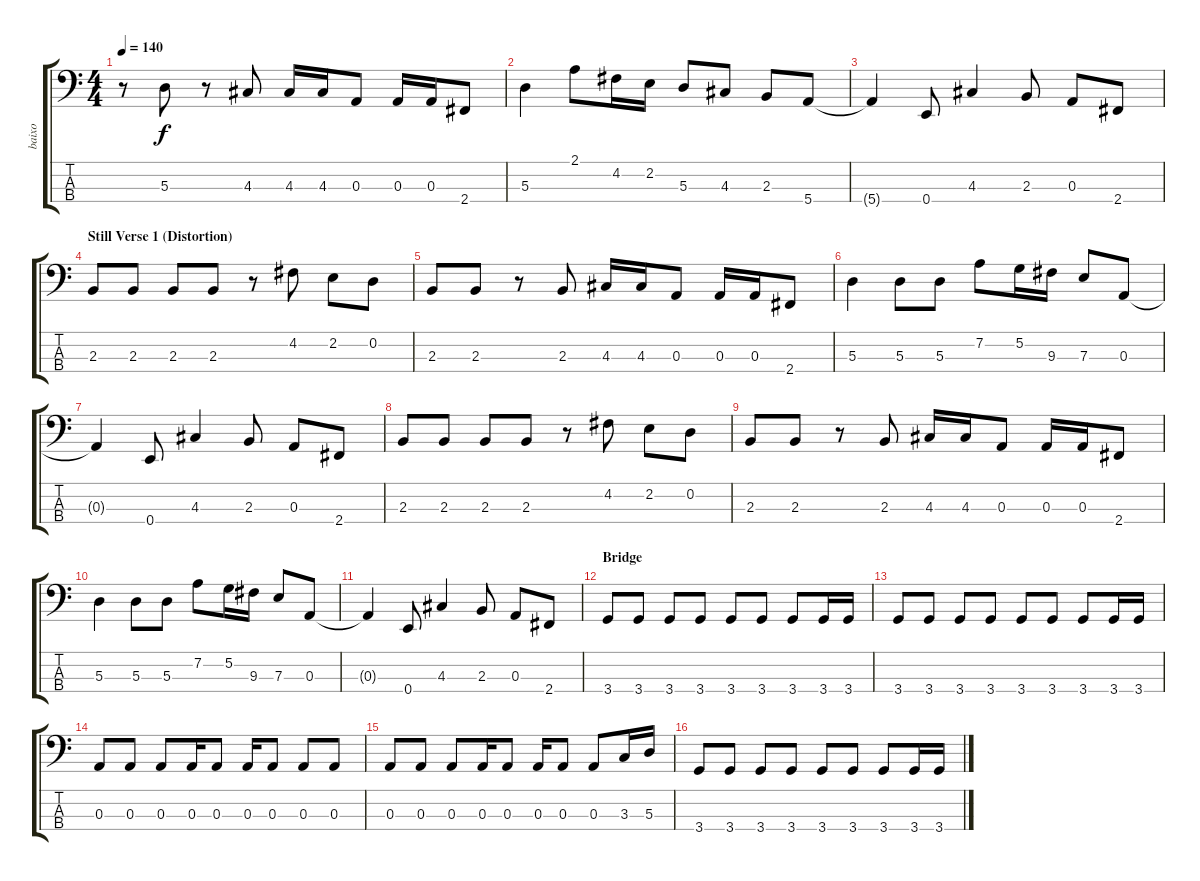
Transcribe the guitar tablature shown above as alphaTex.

\track ("baixo" "baixo") {instrument electricbassfinger}
\staff {score tabs}
\tuning (G2 D2 A1 E1) {hide}
\ts (4 4)
\tempo 140
\clef f4
\ks c
r.8{dy f} 5.3.8 r.8 4.3.8 4.3.16 4.3.16 0.3.8 0.3.16 0.3.16 2.4.8 |
5.3.4 2.1.8 4.2.16 2.2.16 5.3.8 4.3.8 2.3.8 5.4.8 |
5.4{t}.4 0.4.8 4.3.4 2.3.8 0.3.8 2.4.8 |
\section ("" "Still Verse 1 (Distortion)")
2.3.8 2.3.8 2.3.8 2.3.8 r.8 4.2.8 2.2.8 0.2.8 |
2.3.8 2.3.8 r.8 2.3.8 4.3.16 4.3.16 0.3.8 0.3.16 0.3.16 2.4.8 |
5.3.4 5.3.8 5.3.8 7.2.8 5.2.16 9.3.16 7.3.8 0.3.8 |
0.3{t}.4 0.4.8 4.3.4 2.3.8 0.3.8 2.4.8 |
2.3.8 2.3.8 2.3.8 2.3.8 r.8 4.2.8 2.2.8 0.2.8 |
2.3.8 2.3.8 r.8 2.3.8 4.3.16 4.3.16 0.3.8 0.3.16 0.3.16 2.4.8 |
5.3.4 5.3.8 5.3.8 7.2.8 5.2.16 9.3.16 7.3.8 0.3.8 |
0.3{t}.4 0.4.8 4.3.4 2.3.8 0.3.8 2.4.8 |
\section ("" "Bridge")
3.4.8 3.4.8 3.4.8 3.4.8 3.4.8 3.4.8 3.4.8 3.4.16 3.4.16 |
3.4.8 3.4.8 3.4.8 3.4.8 3.4.8 3.4.8 3.4.8 3.4.16 3.4.16 |
0.3.8 0.3.8 0.3.8 0.3.16 0.3.8 0.3.16 0.3.8 0.3.8 0.3.8 |
0.3.8 0.3.8 0.3.8 0.3.16 0.3.8 0.3.16 0.3.8 0.3.8 3.3.16 5.3.16 |
3.4.8 3.4.8 3.4.8 3.4.8 3.4.8 3.4.8 3.4.8 3.4.16 3.4.16
